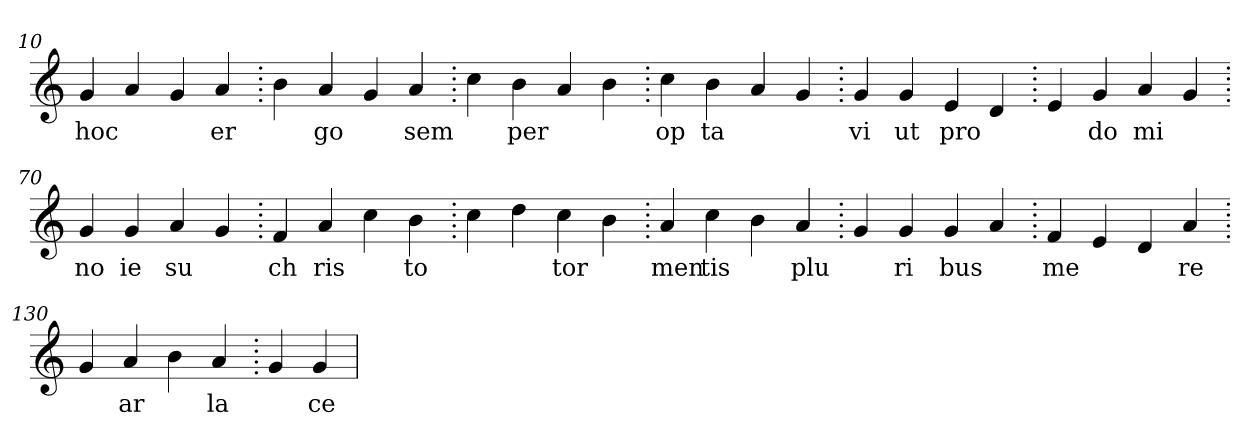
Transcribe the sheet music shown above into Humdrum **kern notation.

**kern	**text
*part1	*part1
*staff1	*staff1
*clefG2	*
=10.	=10.
4g	hoc
4a	.
4g	.
4a	er
=20.	=20.
4b	.
4a	go
4g	.
4a	sem
=30.	=30.
4cc	.
4b	per
4a	.
4b	.
=40.	=40.
4cc	op
4b	ta
4a	.
4g	.
=50.	=50.
4g	vi
4g	ut
4e	pro
4d	.
=60.	=60.
4e	.
4g	do
4a	mi
4g	.
=70.	=70.
4g	no
4g	ie
4a	su
4g	.
=80.	=80.
4f	ch
4a	ris
4cc	.
4b	to
=90.	=90.
4cc	.
4dd	.
4cc	tor
4b	.
=100.	=100.
4a	men
4cc	tis
4b	.
4a	plu
=110.	=110.
4g	.
4g	ri
4g	bus
4a	.
=120.	=120.
4f	me
4e	.
4d	.
4a	re
=130.	=130.
4g	.
4a	ar
4b	.
4a	la
=140.	=140.
4g	.
4g	ce
=	=
*-	*-
